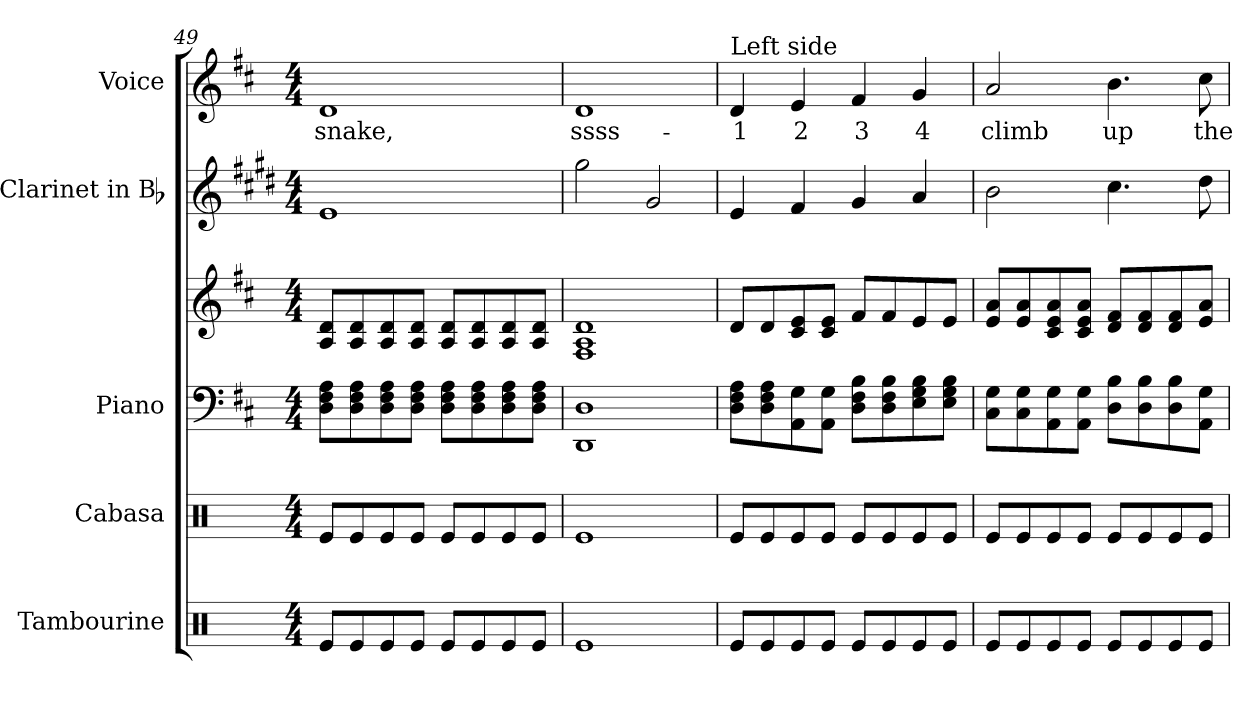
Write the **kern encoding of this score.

**kern	**kern	**kern	**kern	**kern	**kern	**text
*part5	*part4	*part3	*part3	*part2	*part1	*part1
*staff6	*staff5	*staff4	*staff3	*staff2	*staff1	*staff1
*I"Tambourine	*I"Cabasa	*I"Piano	*	*I"Clarinet in Bb	*I"Voice	*
*I'Tamb.	*I'Cab.	*I'Pno.	*	*I'Cl.	*I'Voice	*
*clefX	*clefX	*clefF4	*clefG2	*clefG2	*clefG2	*
*	*	*	*	*ITrd1c2	*	*
*k[]	*k[]	*k[f#c#]	*k[f#c#]	*k[f#c#]	*k[f#c#]	*
*C:	*C:	*D:	*D:	*D:	*D:	*
*M4/4	*M4/4	*M4/4	*M4/4	*M4/4	*M4/4	*
=49	=49	=49	=49	=49	=49	=49
!	!	!	!	!	!	!LO:LY:b:color=#000000
8Rei/L	8Rei/L	8Di\ 8F#i 8AiL	8Ai/ 8diL	1di	1di	snake,
8Rei/	8Rei/	8Di\ 8F#i 8Ai	8Ai/ 8di	.	.	.
8Rei/	8Rei/	8Di\ 8F#i 8Ai	8Ai/ 8di	.	.	.
8Rei/J	8Rei/J	8Di\ 8F#i 8AiJ	8Ai/ 8diJ	.	.	.
8Rei/L	8Rei/L	8Di\ 8F#i 8AiL	8Ai/ 8diL	.	.	.
8Rei/	8Rei/	8Di\ 8F#i 8Ai	8Ai/ 8di	.	.	.
8Rei/	8Rei/	8Di\ 8F#i 8Ai	8Ai/ 8di	.	.	.
8Rei/J	8Rei/J	8Di\ 8F#i 8AiJ	8Ai/ 8diJ	.	.	.
=50	=50	=50	=50	=50	=50	=50
!	!	!	!	!	!	!LO:LY:b:color=#000000
1Rei	1Rei	1DDi 1Di	1F#i 1Ai 1di	2ff#i\	1di	ssss-
.	.	.	.	2f#i/	.	.
=51	=51	=51	=51	=51	=51	=51
!	!	!	!	!	!LO:TX:a:t=Left side	!
!	!	!	!	!	!	!LO:LY:b:color=#000000
8Rei/L	8Rei/L	8Di\ 8F#i 8AiL	8di/L	4di/	4di/	-1
8Rei/	8Rei/	8Di\ 8F#i 8Ai	8di/	.	.	.
!	!	!	!	!	!	!LO:LY:b:color=#000000
8Rei/	8Rei/	8AAi\ 8Gi	8c#i/ 8ei	4ei/	4ei/	2
8Rei/J	8Rei/J	8AAi\ 8GiJ	8c#i/ 8eiJ	.	.	.
!	!	!	!	!	!	!LO:LY:b:color=#000000
8Rei/L	8Rei/L	8Di\ 8F#i 8BiL	8f#i/L	4f#i/	4f#i/	3
8Rei/	8Rei/	8Di\ 8F#i 8Bi	8f#i/	.	.	.
!	!	!	!	!	!	!LO:LY:b:color=#000000
8Rei/	8Rei/	8Ei\ 8Gi 8Bi	8ei/	4gi/	4gi/	4
8Rei/J	8Rei/J	8Ei\ 8Gi 8BiJ	8ei/J	.	.	.
=52	=52	=52	=52	=52	=52	=52
!	!	!	!	!	!	!LO:LY:b:color=#000000
8Rei/L	8Rei/L	8C#i\ 8GiL	8ei/ 8aiL	2ai\	2ai/	climb
8Rei/	8Rei/	8C#i\ 8Gi	8ei/ 8ai	.	.	.
8Rei/	8Rei/	8AAi\ 8Gi	8c#i/ 8ei 8ai	.	.	.
8Rei/J	8Rei/J	8AAi\ 8GiJ	8c#i/ 8ei 8aiJ	.	.	.
!	!	!	!	!	!	!LO:LY:b:color=#000000
8Rei/L	8Rei/L	8Di\ 8BiL	8di/ 8f#iL	4.bi\	4.bi\	up
8Rei/	8Rei/	8Di\ 8Bi	8di/ 8f#i	.	.	.
8Rei/	8Rei/	8Di\ 8Bi	8di/ 8f#i	.	.	.
!	!	!	!	!	!	!LO:LY:b:color=#000000
8Rei/J	8Rei/J	8AAi\ 8GiJ	8ei/ 8aiJ	8cc#i\	8cc#i\	the
=	=	=	=	=	=	=
*-	*-	*-	*-	*-	*-	*-
